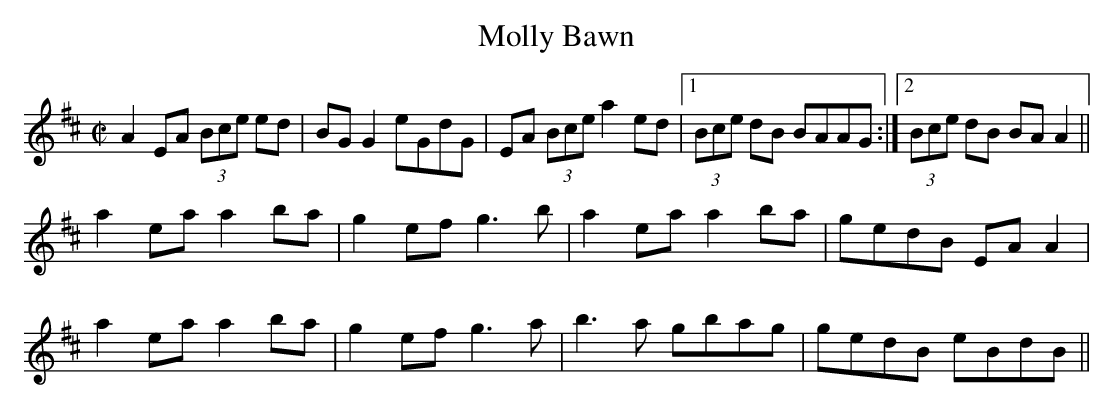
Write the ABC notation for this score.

X:1
T:Molly Bawn
M:C|
K:Amix
A2EA (3Bce ed|BGG2 eGdG|EA (3Bce a2ed|1 (3Bce dB BAAG:|2 (3Bce dB BAA2||
a2ea a2ba|g2ef g3b|a2ea a2ba|gedB EAA2|
a2ea a2ba|g2ef g3a|b3a gbag|gedB eBdB||
